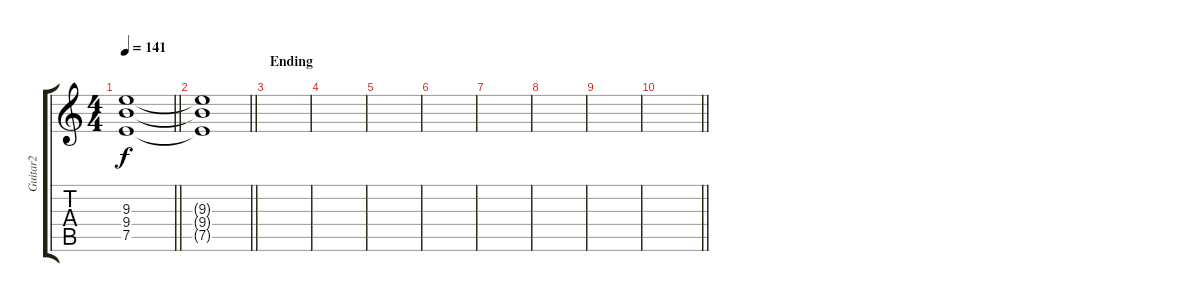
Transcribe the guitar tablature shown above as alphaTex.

\track ("Guitar2" "Guitar2") {instrument overdrivenguitar}
\staff {score tabs}
\tuning (E4 B3 G3 D3 A2 E2) {hide}
\ts (4 4)
\tempo 141
\clef g2
\barLineRight lightlight
\ks c
(9.3 9.4 7.5).1{dy f} |
\barLineRight lightlight
(9.3{t} 9.4{t} 7.5{t}).1 |
\section ("" "Ending")
|
|
|
|
|
|
|
\barLineRight lightlight
